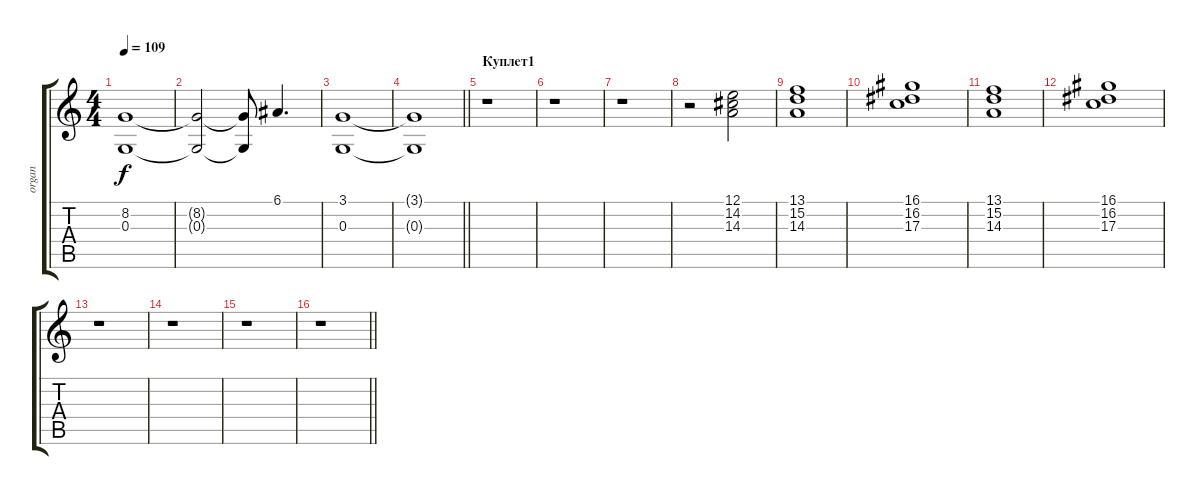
\track ("organ" "organ") {instrument churchorgan}
\staff {score tabs}
\tuning (E4 B3 G3 D3 A2 E2) {hide}
\ts (4 4)
\tempo 109
\clef g2
\ks c
(8.2 0.3).1{dy f} |
(8.2{t} 0.3{t}).2 (8.2{t} 0.3{t}).8 6.1.4{d} |
(3.1 0.3).1 |
\barLineRight lightlight
(3.1{t} 0.3{t}).1 |
\section ("" "Куплет1")
r.1 |
r.1 |
r.1 |
r.2 (12.1 14.2 14.3).2 |
(13.1 15.2 14.3).1 |
(16.1 16.2 17.3).1 |
(13.1 15.2 14.3).1 |
(16.1 16.2 17.3).1 |
r.1 |
r.1 |
r.1 |
\barLineRight lightlight
r.1
